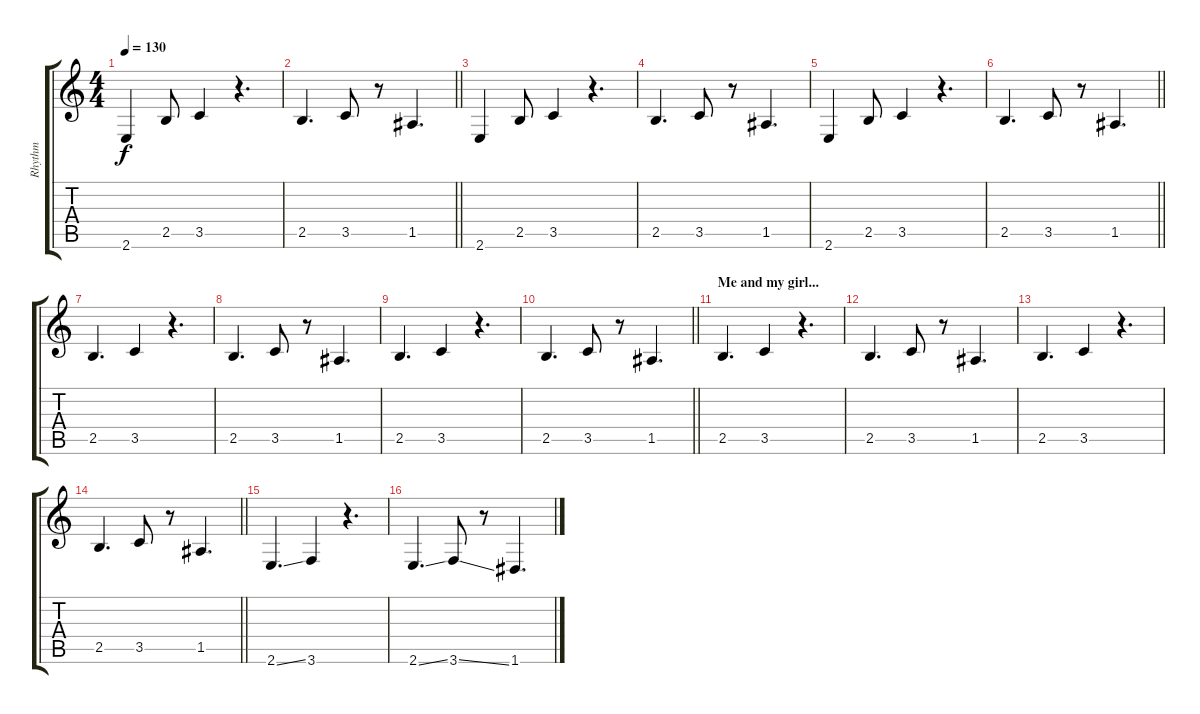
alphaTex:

\track ("Rhythm" "Rhythm") {instrument distortionguitar}
\staff {score tabs}
\tuning (E4 B3 G3 D3 A2 D2) {hide}
\ts (4 4)
\tempo 130
\clef g2
\ks c
2.6.4{dy f} 2.5.8 3.5.4 r.4{d} |
\barLineRight lightlight
2.5.4{d} 3.5.8 r.8 1.5.4{d} |
2.6.4 2.5.8 3.5.4 r.4{d} |
2.5.4{d} 3.5.8 r.8 1.5.4{d} |
2.6.4 2.5.8 3.5.4 r.4{d} |
\barLineRight lightlight
2.5.4{d} 3.5.8 r.8 1.5.4{d} |
2.5.4{d} 3.5.4 r.4{d} |
2.5.4{d} 3.5.8 r.8 1.5.4{d} |
2.5.4{d} 3.5.4 r.4{d} |
\barLineRight lightlight
2.5.4{d} 3.5.8 r.8 1.5.4{d} |
\section ("" "Me and my girl...")
2.5.4{d} 3.5.4 r.4{d} |
2.5.4{d} 3.5.8 r.8 1.5.4{d} |
2.5.4{d} 3.5.4 r.4{d} |
\barLineRight lightlight
2.5.4{d} 3.5.8 r.8 1.5.4{d} |
2.6{ss}.4{d} 3.6.4 r.4{d} |
2.6{ss}.4{d} 3.6{ss}.8 r.8 1.6.4{d}
